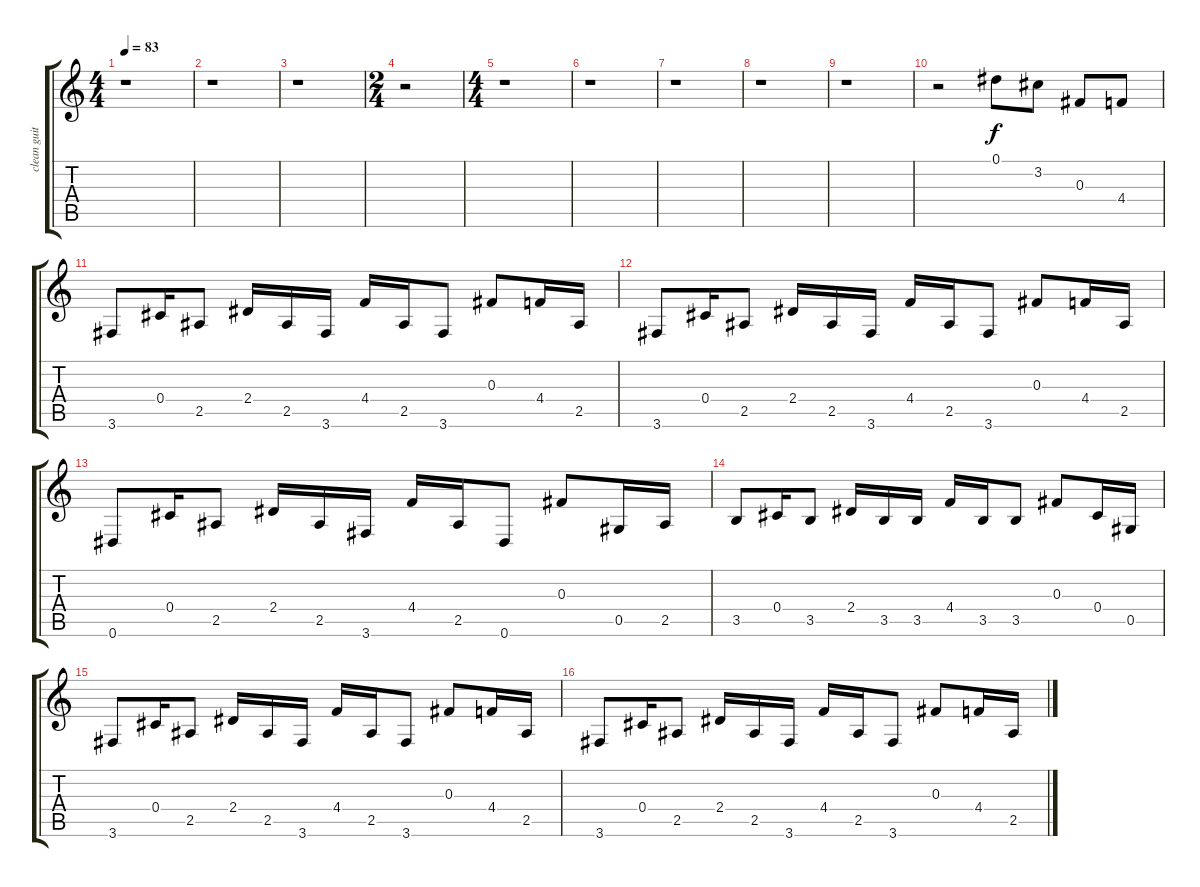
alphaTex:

\track ("clean guitar" "clean guit") {instrument electricguitarclean}
\staff {score tabs}
\tuning (Eb4 Bb3 Gb3 Db3 Ab2 Eb2) {hide}
\ts (4 4)
\tempo 83
\clef g2
\ks c
r.1{dy f} |
r.1 |
r.1 |
\ts (2 4)
r.2 |
\ts (4 4)
r.1 |
r.1 |
r.1 |
r.1 |
r.1 |
r.2 0.1.8 3.2.8 0.3.8 4.4.8 |
3.6.8 0.4.16 2.5.8 2.4.16 2.5.16 3.6.16 4.4.16 2.5.16 3.6.8 0.3.8 4.4.16 2.5.16 |
3.6.8 0.4.16 2.5.8 2.4.16 2.5.16 3.6.16 4.4.16 2.5.16 3.6.8 0.3.8 4.4.16 2.5.16 |
0.6.8 0.4.16 2.5.8 2.4.16 2.5.16 3.6.16 4.4.16 2.5.16 0.6.8 0.3.8 0.5.16 2.5.16 |
3.5.8 0.4.16 3.5.8 2.4.16 3.5.16 3.5.16 4.4.16 3.5.16 3.5.8 0.3.8 0.4.16 0.5.16 |
3.6.8 0.4.16 2.5.8 2.4.16 2.5.16 3.6.16 4.4.16 2.5.16 3.6.8 0.3.8 4.4.16 2.5.16 |
3.6.8 0.4.16 2.5.8 2.4.16 2.5.16 3.6.16 4.4.16 2.5.16 3.6.8 0.3.8 4.4.16 2.5.16
